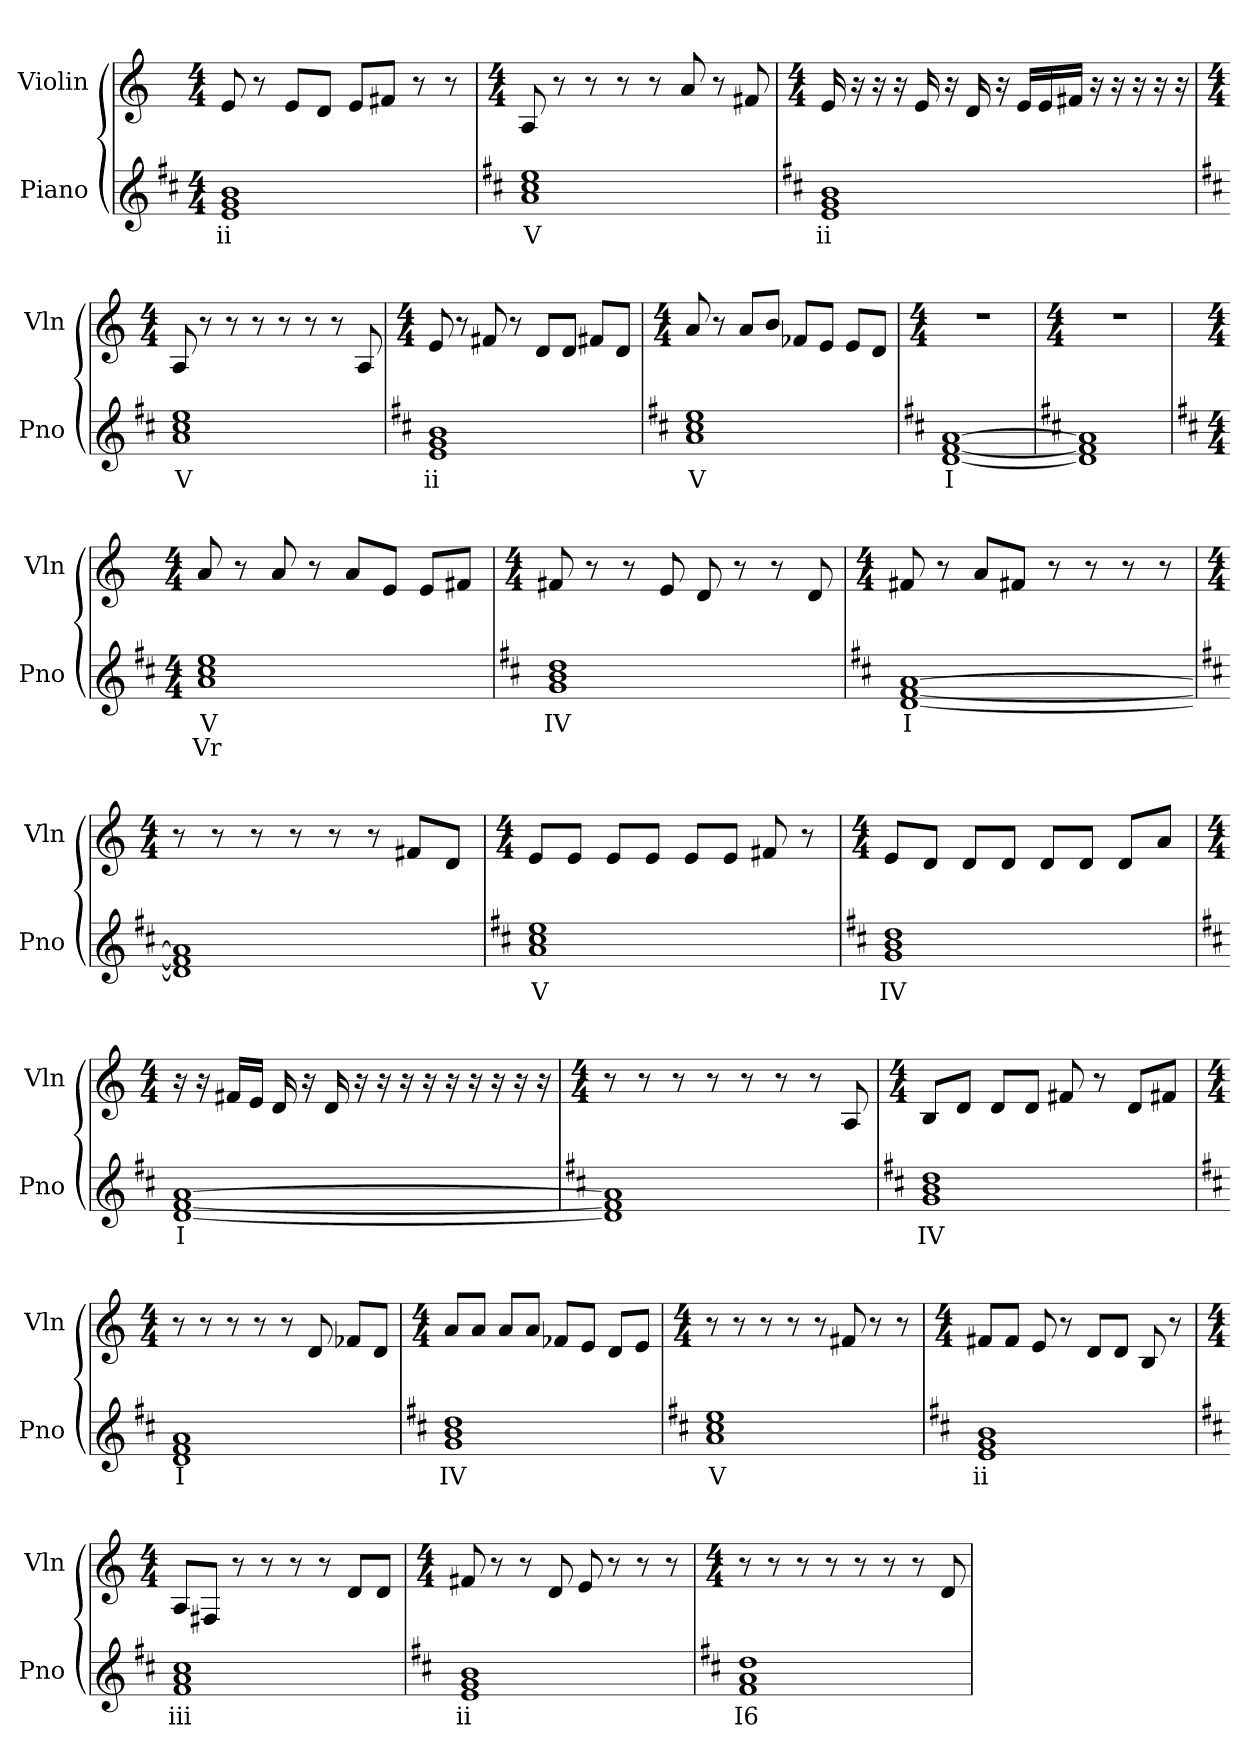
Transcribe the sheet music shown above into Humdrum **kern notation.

**kern	**text	**text	**kern
*part2	*part2	*part2	*part1
*staff2	*staff2	*staff2	*staff1
*I"Piano	*	*	*I"Violin
*I'Pno	*	*	*I'Vln
*k[f#c#]	*	*	*
*D:	*	*	*
*M4/4	*	*	*M4/4
=	=	=	=
1e 1g 1b	ii	.	8e
.	.	.	8r
.	.	.	8eL
.	.	.	8dJ
.	.	.	8eL
.	.	.	8f#XJ
.	.	.	8r
.	.	.	8r
=	=	=	=
*k[f#c#]	*	*	*
*D:	*	*	*
*	*	*	*M4/4
1a 1cc# 1ee	V	.	8A
.	.	.	8r
.	.	.	8r
.	.	.	8r
.	.	.	8r
.	.	.	8a
.	.	.	8r
.	.	.	8f#X
=	=	=	=
*k[f#c#]	*	*	*
*D:	*	*	*
*	*	*	*M4/4
1e 1g 1b	ii	.	16e
.	.	.	16r
.	.	.	16r
.	.	.	16r
.	.	.	16e
.	.	.	16r
.	.	.	16d
.	.	.	16r
.	.	.	16eLL
.	.	.	16e
.	.	.	16f#XJJ
.	.	.	16r
.	.	.	16r
.	.	.	16r
.	.	.	16r
.	.	.	16r
=	=	=	=
*k[f#c#]	*	*	*
*D:	*	*	*
*	*	*	*M4/4
1a 1cc# 1ee	V	.	8A
.	.	.	8r
.	.	.	8r
.	.	.	8r
.	.	.	8r
.	.	.	8r
.	.	.	8r
.	.	.	8A
=	=	=	=
*k[f#c#]	*	*	*
*D:	*	*	*
*	*	*	*M4/4
1e 1g 1b	ii	.	8e
.	.	.	8r
.	.	.	8f#X
.	.	.	8r
.	.	.	8dL
.	.	.	8dJ
.	.	.	8f#XL
.	.	.	8dJ
=	=	=	=
*k[f#c#]	*	*	*
*D:	*	*	*
*	*	*	*M4/4
1a 1cc# 1ee	V	.	8a
.	.	.	8r
.	.	.	8aL
.	.	.	8bJ
.	.	.	8f-XL
.	.	.	8eJ
.	.	.	8eL
.	.	.	8dJ
=	=	=	=
*k[f#c#]	*	*	*
*D:	*	*	*
*	*	*	*M4/4
[1d [1f# [1a	I	.	1r
=	=	=	=
*k[f#c#]	*	*	*
*D:	*	*	*
*	*	*	*M4/4
1d] 1f#] 1a]	.	.	1r
=	=	=	=
*k[f#c#]	*	*	*
*D:	*	*	*
*M4/4	*	*	*M4/4
1a 1cc# 1ee	V	Vr	8a
.	.	.	8r
.	.	.	8a
.	.	.	8r
.	.	.	8aL
.	.	.	8eJ
.	.	.	8eL
.	.	.	8f#XJ
=	=	=	=
*k[f#c#]	*	*	*
*D:	*	*	*
*	*	*	*M4/4
1g 1b 1dd	IV	.	8f#X
.	.	.	8r
.	.	.	8r
.	.	.	8e
.	.	.	8d
.	.	.	8r
.	.	.	8r
.	.	.	8d
=	=	=	=
*k[f#c#]	*	*	*
*D:	*	*	*
*	*	*	*M4/4
[1d [1f# [1a	I	.	8f#X
.	.	.	8r
.	.	.	8aL
.	.	.	8f#XJ
.	.	.	8r
.	.	.	8r
.	.	.	8r
.	.	.	8r
=	=	=	=
*k[f#c#]	*	*	*
*D:	*	*	*
*	*	*	*M4/4
1d] 1f#] 1a]	.	.	8r
.	.	.	8r
.	.	.	8r
.	.	.	8r
.	.	.	8r
.	.	.	8r
.	.	.	8f#XL
.	.	.	8dJ
=	=	=	=
*k[f#c#]	*	*	*
*D:	*	*	*
*	*	*	*M4/4
1a 1cc# 1ee	V	.	8eL
.	.	.	8eJ
.	.	.	8eL
.	.	.	8eJ
.	.	.	8eL
.	.	.	8eJ
.	.	.	8f#X
.	.	.	8r
=	=	=	=
*k[f#c#]	*	*	*
*D:	*	*	*
*	*	*	*M4/4
1g 1b 1dd	IV	.	8eL
.	.	.	8dJ
.	.	.	8dL
.	.	.	8dJ
.	.	.	8dL
.	.	.	8dJ
.	.	.	8dL
.	.	.	8aJ
=	=	=	=
*k[f#c#]	*	*	*
*D:	*	*	*
*	*	*	*M4/4
[1d [1f# [1a	I	.	16r
.	.	.	16r
.	.	.	16f#XLL
.	.	.	16eJJ
.	.	.	16d
.	.	.	16r
.	.	.	16d
.	.	.	16r
.	.	.	16r
.	.	.	16r
.	.	.	16r
.	.	.	16r
.	.	.	16r
.	.	.	16r
.	.	.	16r
.	.	.	16r
=	=	=	=
*k[f#c#]	*	*	*
*D:	*	*	*
*	*	*	*M4/4
1d] 1f#] 1a]	.	.	8r
.	.	.	8r
.	.	.	8r
.	.	.	8r
.	.	.	8r
.	.	.	8r
.	.	.	8r
.	.	.	8A
=	=	=	=
*k[f#c#]	*	*	*
*D:	*	*	*
*	*	*	*M4/4
1g 1b 1dd	IV	.	8BL
.	.	.	8dJ
.	.	.	8dL
.	.	.	8dJ
.	.	.	8f#X
.	.	.	8r
.	.	.	8dL
.	.	.	8f#XJ
=	=	=	=
*k[f#c#]	*	*	*
*D:	*	*	*
*	*	*	*M4/4
1d 1f# 1a	I	.	8r
.	.	.	8r
.	.	.	8r
.	.	.	8r
.	.	.	8r
.	.	.	8d
.	.	.	8f-XL
.	.	.	8dJ
=	=	=	=
*k[f#c#]	*	*	*
*D:	*	*	*
*	*	*	*M4/4
1g 1b 1dd	IV	.	8aL
.	.	.	8aJ
.	.	.	8aL
.	.	.	8aJ
.	.	.	8f-XL
.	.	.	8eJ
.	.	.	8dL
.	.	.	8eJ
=	=	=	=
*k[f#c#]	*	*	*
*D:	*	*	*
*	*	*	*M4/4
1a 1cc# 1ee	V	.	8r
.	.	.	8r
.	.	.	8r
.	.	.	8r
.	.	.	8r
.	.	.	8f#X
.	.	.	8r
.	.	.	8r
=	=	=	=
*k[f#c#]	*	*	*
*D:	*	*	*
*	*	*	*M4/4
1e 1g 1b	ii	.	8f#XL
.	.	.	8f#J
.	.	.	8e
.	.	.	8r
.	.	.	8dL
.	.	.	8dJ
.	.	.	8B
.	.	.	8r
=	=	=	=
*k[f#c#]	*	*	*
*D:	*	*	*
*	*	*	*M4/4
1f# 1a 1cc#	iii	.	8AL
.	.	.	8F#XJ
.	.	.	8r
.	.	.	8r
.	.	.	8r
.	.	.	8r
.	.	.	8dL
.	.	.	8dJ
=	=	=	=
*k[f#c#]	*	*	*
*D:	*	*	*
*	*	*	*M4/4
1e 1g 1b	ii	.	8f#X
.	.	.	8r
.	.	.	8r
.	.	.	8d
.	.	.	8e
.	.	.	8r
.	.	.	8r
.	.	.	8r
=	=	=	=
*k[f#c#]	*	*	*
*D:	*	*	*
*	*	*	*M4/4
1f# 1a 1dd	I6	.	8r
.	.	.	8r
.	.	.	8r
.	.	.	8r
.	.	.	8r
.	.	.	8r
.	.	.	8r
.	.	.	8d
=	=	=	=
*-	*-	*-	*-
